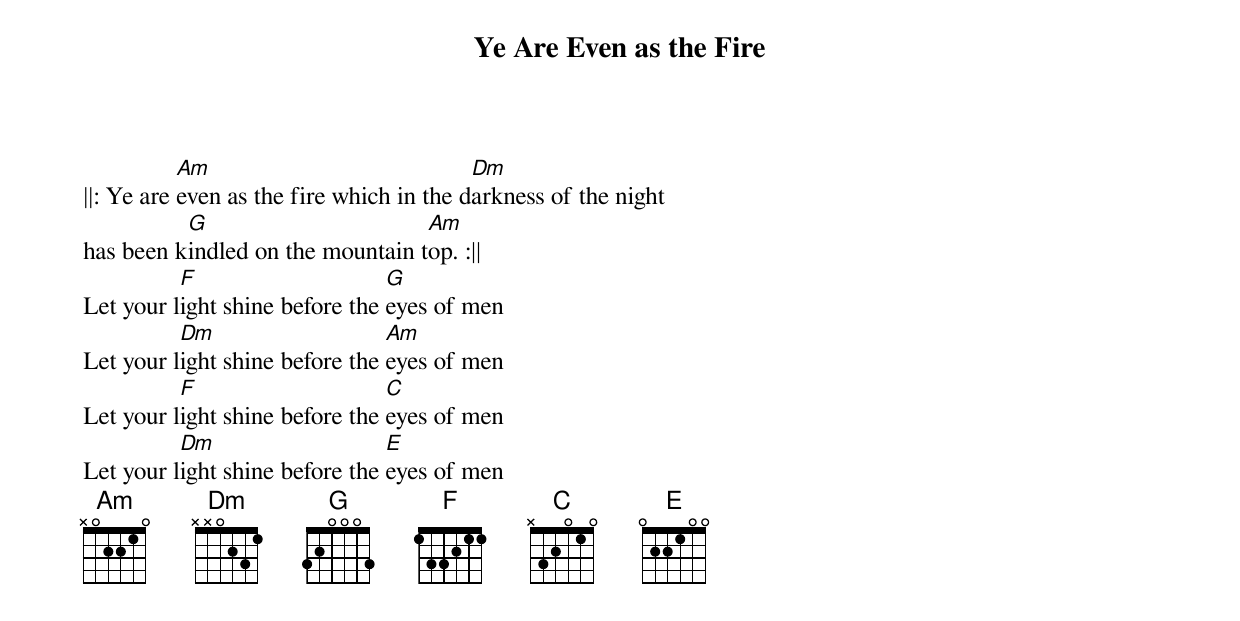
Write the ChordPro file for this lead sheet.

{title: Ye Are Even as the Fire}
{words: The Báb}
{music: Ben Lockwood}
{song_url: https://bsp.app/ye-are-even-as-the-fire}

||: Ye are [Am]even as the fire which in the d[Dm]arkness of the night
has been k[G]indled on the mountain t[Am]op. :||
Let your l[F]ight shine before the [G]eyes of men
Let your l[Dm]ight shine before the [Am]eyes of men
Let your l[F]ight shine before the [C]eyes of men
Let your l[Dm]ight shine before the [E]eyes of men
